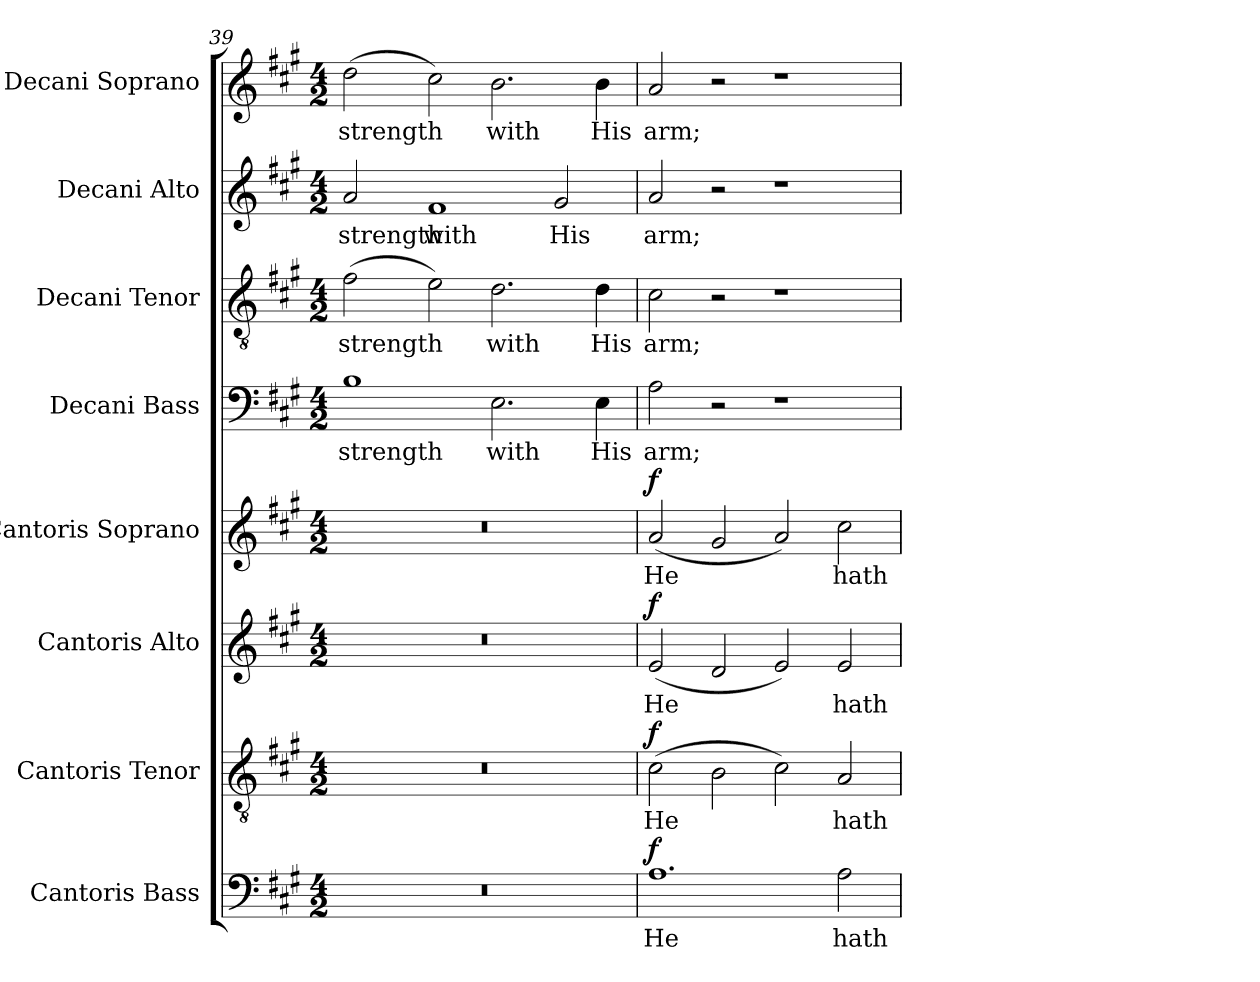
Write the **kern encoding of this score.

**kern	**text	**dynam	**kern	**text	**dynam	**kern	**text	**dynam	**kern	**text	**dynam	**kern	**text	**kern	**text	**kern	**text	**kern	**text
*part8	*part8	*part8	*part7	*part7	*part7	*part6	*part6	*part6	*part5	*part5	*part5	*part4	*part4	*part3	*part3	*part2	*part2	*part1	*part1
*staff8	*staff8	*staff8	*staff7	*staff7	*staff7	*staff6	*staff6	*staff6	*staff5	*staff5	*staff5	*staff4	*staff4	*staff3	*staff3	*staff2	*staff2	*staff1	*staff1
*I"Cantoris Bass	*	*	*I"Cantoris Tenor	*	*	*I"Cantoris Alto	*	*	*I"Cantoris Soprano	*	*	*I"Decani Bass	*	*I"Decani Tenor	*	*I"Decani Alto	*	*I"Decani Soprano	*
*I'Can B.	*	*	*I'Can T.	*	*	*I'Can A.	*	*	*I'Can S.	*	*	*I'Dec B.	*	*I'Dec T.	*	*I'Dec A.	*	*I'Dec S.	*
*clefF4	*	*	*clefGv2	*	*	*clefG2	*	*	*clefG2	*	*	*clefF4	*	*clefGv2	*	*clefG2	*	*clefG2	*
*	*	*	*ITrd7c12	*	*	*	*	*	*	*	*	*	*	*ITrd7c12	*	*	*	*	*
*k[f#c#g#]	*	*	*k[f#c#g#]	*	*	*k[f#c#g#]	*	*	*k[f#c#g#]	*	*	*k[f#c#g#]	*	*k[f#c#g#]	*	*k[f#c#g#]	*	*k[f#c#g#]	*
*A:	*	*	*A:	*	*	*A:	*	*	*A:	*	*	*A:	*	*A:	*	*A:	*	*A:	*
*M4/2	*	*	*M4/2	*	*	*M4/2	*	*	*M4/2	*	*	*M4/2	*	*M4/2	*	*M4/2	*	*M4/2	*
=39	=39	=39	=39	=39	=39	=39	=39	=39	=39	=39	=39	=39	=39	=39	=39	=39	=39	=39	=39
!LO:N:vis=1	!	!	!LO:N:vis=1	!	!	!LO:N:vis=1	!	!	!LO:N:vis=1	!	!	!	!	!	!	!	!	!	!
!	!	!	!	!	!	!	!	!	!	!	!	!	!LO:LY:b:color=#000000	!	!	!	!	!	!
!	!	!	!	!	!	!	!	!	!	!	!	!	!	!	!LO:LY:b:color=#000000	!	!	!	!
!	!	!	!	!	!	!	!	!	!	!	!	!	!	!	!	!	!LO:LY:b:color=#000000	!	!
!	!	!	!	!	!	!	!	!	!	!	!	!	!	!	!	!	!	!	!LO:LY:b:color=#000000
0r	.	.	0r	.	.	0r	.	.	0r	.	.	1Bi	strength	(2F#i\	strength	2ai/	strength	(2ddi\	strength
!	!	!	!	!	!	!	!	!	!	!	!	!	!	!	!	!	!LO:LY:b:color=#000000	!	!
.	.	.	.	.	.	.	.	.	.	.	.	.	.	2Ei\)	.	1f#i	with	2cc#i\)	.
!	!	!	!	!	!	!	!	!	!	!	!	!	!LO:LY:b:color=#000000	!	!	!	!	!	!
!	!	!	!	!	!	!	!	!	!	!	!	!	!	!	!LO:LY:b:color=#000000	!	!	!	!
!	!	!	!	!	!	!	!	!	!	!	!	!	!	!	!	!	!	!	!LO:LY:b:color=#000000
.	.	.	.	.	.	.	.	.	.	.	.	2.Ei\	with	2.Di\	with	.	.	2.bi\	with
!	!	!	!	!	!	!	!	!	!	!	!	!	!	!	!	!	!LO:LY:b:color=#000000	!	!
.	.	.	.	.	.	.	.	.	.	.	.	.	.	.	.	2g#i/	His	.	.
!	!	!	!	!	!	!	!	!	!	!	!	!	!LO:LY:b:color=#000000	!	!	!	!	!	!
!	!	!	!	!	!	!	!	!	!	!	!	!	!	!	!LO:LY:b:color=#000000	!	!	!	!
!	!	!	!	!	!	!	!	!	!	!	!	!	!	!	!	!	!	!	!LO:LY:b:color=#000000
.	.	.	.	.	.	.	.	.	.	.	.	4Ei\	His	4Di\	His	.	.	4bi\	His
=40	=40	=40	=40	=40	=40	=40	=40	=40	=40	=40	=40	=40	=40	=40	=40	=40	=40	=40	=40
!	!LO:LY:b:color=#000000	!	!	!	!	!	!	!	!	!	!	!	!	!	!	!	!	!	!
!	!	!	!	!LO:LY:b:color=#000000	!	!	!	!	!	!	!	!	!	!	!	!	!	!	!
!	!	!	!	!	!	!	!LO:LY:b:color=#000000	!	!	!	!	!	!	!	!	!	!	!	!
!	!	!	!	!	!	!	!	!	!	!LO:LY:b:color=#000000	!	!	!	!	!	!	!	!	!
!	!	!	!	!	!	!	!	!	!	!	!	!	!LO:LY:b:color=#000000	!	!	!	!	!	!
!	!	!	!	!	!	!	!	!	!	!	!	!	!	!	!LO:LY:b:color=#000000	!	!	!	!
!	!	!	!	!	!	!	!	!	!	!	!	!	!	!	!	!	!LO:LY:b:color=#000000	!	!
!	!	!	!	!	!	!	!	!	!	!	!	!	!	!	!	!	!	!	!LO:LY:b:color=#000000
1.Ai	He	f	(2C#i\	He	f	(2ei/	He	f	(2ai/	He	f	2Ai\	arm;	2C#i\	arm;	2ai/	arm;	2ai/	arm;
.	.	.	2BBi\	.	.	2di/	.	.	2g#i/	.	.	2r	.	2r	.	2r	.	2r	.
.	.	.	2C#i\)	.	.	2ei/)	.	.	2ai/)	.	.	1r	.	1r	.	1r	.	1r	.
!	!LO:LY:b:color=#000000	!	!	!	!	!	!	!	!	!	!	!	!	!	!	!	!	!	!
!	!	!	!	!LO:LY:b:color=#000000	!	!	!	!	!	!	!	!	!	!	!	!	!	!	!
!	!	!	!	!	!	!	!LO:LY:b:color=#000000	!	!	!	!	!	!	!	!	!	!	!	!
!	!	!	!	!	!	!	!	!	!	!LO:LY:b:color=#000000	!	!	!	!	!	!	!	!	!
2Ai\	hath	.	2AAi/	hath	.	2ei/	hath	.	2cc#i\	hath	.	.	.	.	.	.	.	.	.
=	=	=	=	=	=	=	=	=	=	=	=	=	=	=	=	=	=	=	=
*-	*-	*-	*-	*-	*-	*-	*-	*-	*-	*-	*-	*-	*-	*-	*-	*-	*-	*-	*-
